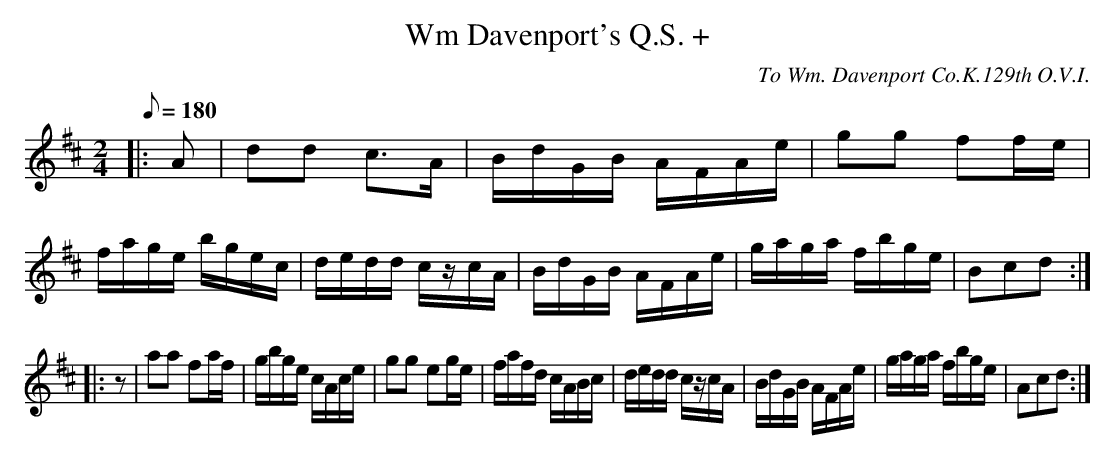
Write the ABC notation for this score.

X:1
T:Wm Davenport's Q.S. +
C:To Wm. Davenport Co.K.129th O.V.I.
M:2/4
L:1/8
Q:1/8=180
K:D
|: A|dd c>A|B/d/G/B/ A/F/A/e/|gg ff/e/|f/a/g/e/ b/g/e/c/|d/e/d/d/ c/z/c/A/|B/d/G/B/ A/F/A/e/|g/a/g/a/ f/b/g/e/|Bcd :|
|: z|aa fa/f/|g/b/g/e/ c/A/c/e/|gg eg/e/|f/a/f/d/ c/A/B/c/|d/e/d/d/ c/z/c/A/|B/d/G/B/ A/F/A/e/|g/a/g/a/ f/b/g/e/|Acd :|
